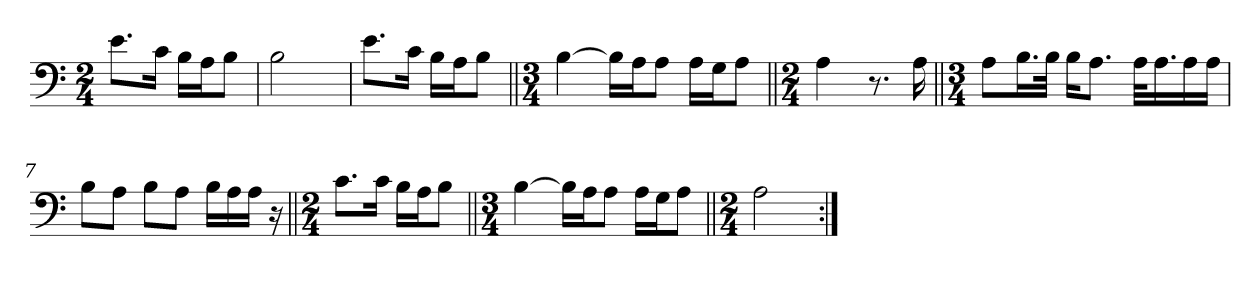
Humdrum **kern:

**kern
*part1
*staff1
*clefF4
*k[]
*M2/4
=1
8.e\L
16c\Jk
16B\LL
16A\J
8B\J
=2
2B\
=3
8.e\L
16c\Jk
16B\LL
16A\J
8B\J
=4||
*M3/4
[4B\
16B\LL]
16A\J
8A\J
16A\LL
16G\J
8A\J
=5||
*M2/4
4A\
8.r
16A\
=6||
*M3/4
8A\L
16.B\L
32B\JJk
16B\KL
8.A\J
32A\KLL
16.A\
16A\
16A\JJ
=7
8B\L
8A\J
8B\L
8A\J
16B\LL
16A\
16A\JJ
16r
=8||
*M2/4
8.c\L
16c\Jk
16B\LL
16A\J
8B\J
=9||
*M3/4
[4B\
16B\LL]
16A\J
8A\J
16A\LL
16G\J
8A\J
=10||
*M2/4
2A\
=:|!
*-
